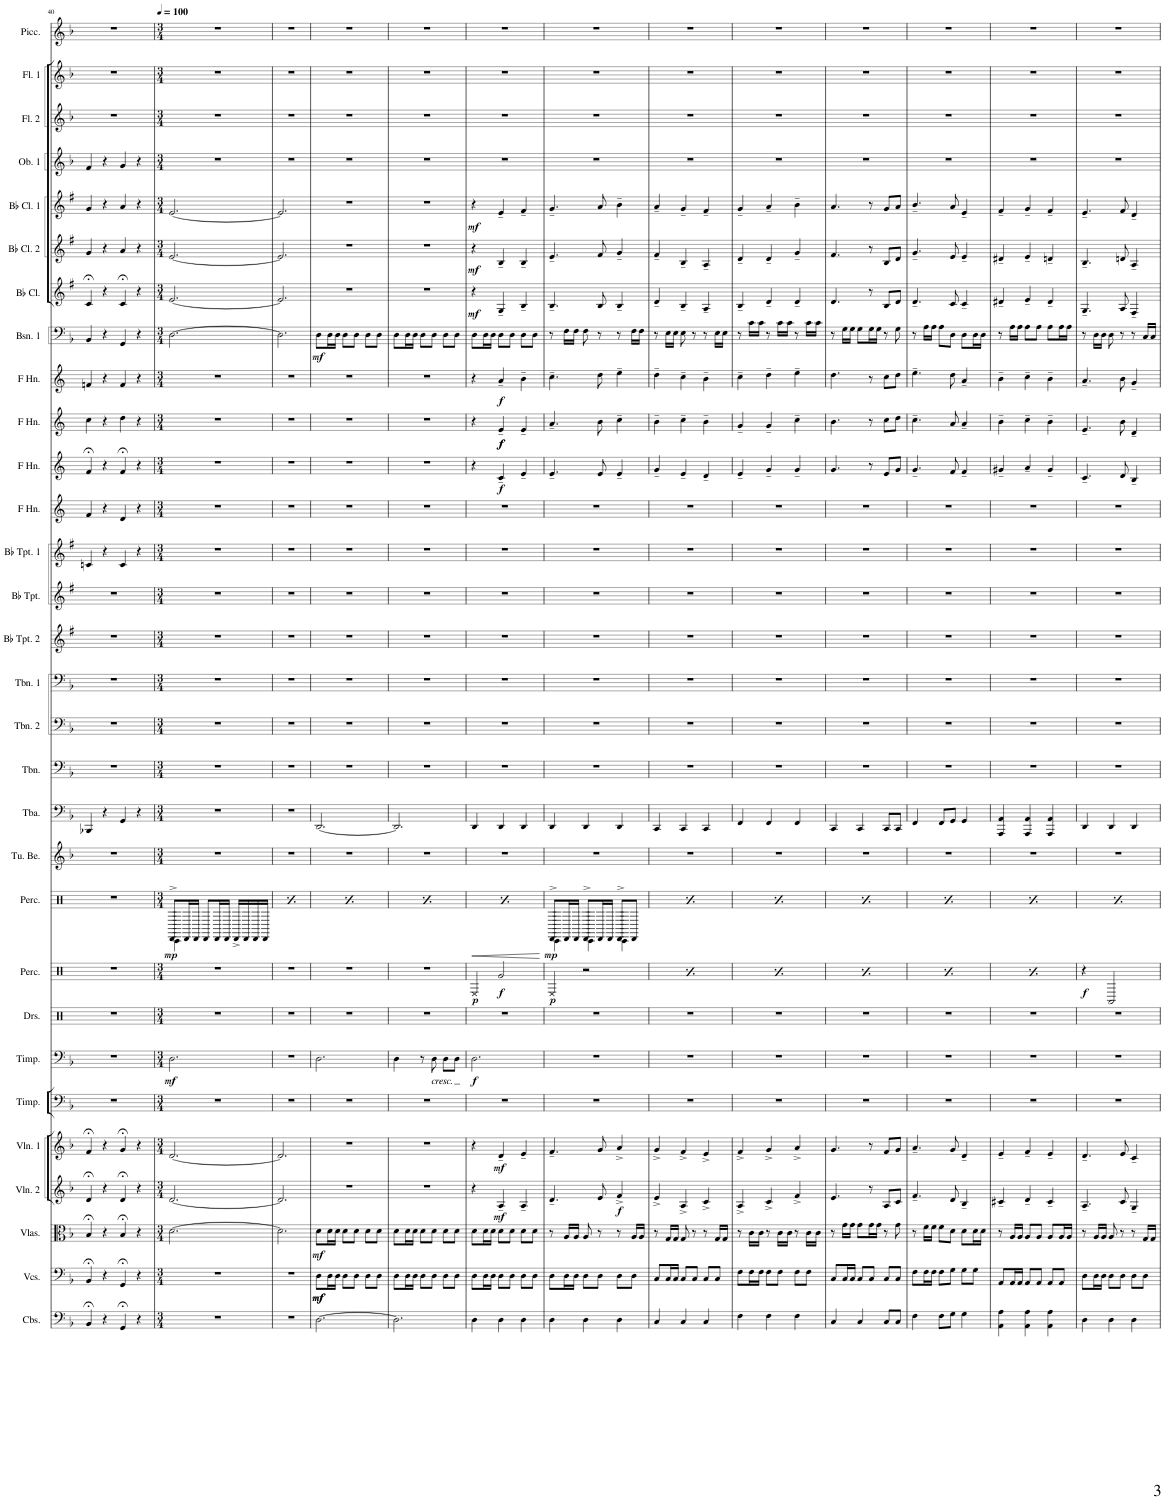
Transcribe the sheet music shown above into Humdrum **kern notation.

**kern	**kern	**dynam	**kern	**dynam	**kern	**dynam	**kern	**dynam	**kern	**kern	**dynam	**kern	**kern	**dynam	**kern	**dynam	**kern	**kern	**kern	**kern	**kern	**kern	**kern	**kern	**kern	**kern	**dynam	**kern	**dynam	**kern	**dynam	**kern	**dynam	**kern	**dynam	**kern	**dynam	**kern	**dynam	**kern	**kern	**kern	**kern
*part30	*part29	*part29	*part28	*part28	*part27	*part27	*part26	*part26	*part25	*part24	*part24	*part23	*part22	*part22	*part21	*part21	*part20	*part19	*part18	*part17	*part16	*part15	*part14	*part13	*part12	*part11	*part11	*part10	*part10	*part9	*part9	*part8	*part8	*part7	*part7	*part6	*part6	*part5	*part5	*part4	*part3	*part2	*part1
*staff30	*staff29	*staff29	*staff28	*staff28	*staff27	*staff27	*staff26	*staff26	*staff25	*staff24	*staff24	*staff23	*staff22	*staff22	*staff21	*staff21	*staff20	*staff19	*staff18	*staff17	*staff16	*staff15	*staff14	*staff13	*staff12	*staff11	*staff11	*staff10	*staff10	*staff9	*staff9	*staff8	*staff8	*staff7	*staff7	*staff6	*staff6	*staff5	*staff5	*staff4	*staff3	*staff2	*staff1
*I"Contrabasses	*I"Violoncellos	*	*I"Violas	*	*I"Violin 2	*	*I"Violin 1	*	*I"Timpani	*I"Timpani	*	*I"Drumset	*I"Percussion	*	*I"Percussion	*	*I"Tubular Bells	*I"Tuba	*I"Trombone	*I"Trombone 2	*I"Trombone 1	*I"Bb Trumpet 2	*I"Bb Trumpet	*I"Bb Trumpet 1	*I"Horn in F	*I"Horn in F	*	*I"Horn in F	*	*I"Horn in F	*	*I"Bassoon 1	*	*I"Bb Clarinet	*	*I"Bb Clarinet 2	*	*I"Bb Clarinet 1	*	*I"Oboe 1	*I"Flute 2	*I"Flute 1	*I"Piccolo
*I'Cbs.	*I'Vcs.	*	*I'Vlas.	*	*I'Vln. 2	*	*I'Vln. 1	*	*I'Timp.	*I'Timp.	*	*I'Drs.	*I'Perc.	*	*I'Perc.	*	*I'Tu. Be.	*I'Tba.	*I'Tbn.	*I'Tbn. 2	*I'Tbn. 1	*I'Bb Tpt. 2	*I'Bb Tpt.	*I'Bb Tpt. 1	*	*	*	*	*	*	*	*I'Bsn. 1	*	*I'Bb Cl.	*	*I'Bb Cl. 2	*	*I'Bb Cl. 1	*	*I'Ob. 1	*I'Fl. 2	*I'Fl. 1	*I'Picc.
!!LO:PB:g=z
*clefF4	*clefF4	*	*clefC3	*	*clefG2	*	*clefG2	*	*clefF4	*clefF4	*	*clefX	*clefX	*	*clefX	*	*clefG2	*clefF4	*clefF4	*clefF4	*clefF4	*clefG2	*clefG2	*clefG2	*clefG2	*clefG2	*	*clefG2	*	*clefG2	*	*clefF4	*	*clefG2	*	*clefG2	*	*clefG2	*	*clefG2	*clefG2	*clefG2	*clefG2
*Trd7c12	*	*	*	*	*	*	*	*	*	*	*	*	*	*	*	*	*	*	*	*	*	*Trd1c2	*Trd1c2	*Trd1c2	*Trd4c7	*Trd4c7	*	*Trd4c7	*	*Trd4c7	*	*Trd5c9	*	*Trd1c2	*	*Trd1c2	*	*Trd1c2	*	*	*	*	*Trd-7c-12
*k[b-]	*k[b-]	*	*k[b-]	*	*k[b-]	*	*k[b-]	*	*k[b-]	*k[b-]	*	*k[]	*k[]	*	*k[]	*	*k[b-]	*k[b-]	*k[b-]	*k[b-]	*k[b-]	*k[f#]	*k[f#]	*k[f#]	*k[]	*k[]	*	*k[]	*	*k[]	*	*k[b-]	*	*k[f#]	*	*k[f#]	*	*k[f#]	*	*k[b-]	*k[b-]	*k[b-]	*k[b-]
*M4/4	*M4/4	*	*M4/4	*	*M4/4	*	*M4/4	*	*M4/4	*M4/4	*	*M4/4	*M4/4	*	*M4/4	*	*M4/4	*M4/4	*M4/4	*M4/4	*M4/4	*M4/4	*M4/4	*M4/4	*M4/4	*M4/4	*	*M4/4	*	*M4/4	*	*M4/4	*	*M4/4	*	*M4/4	*	*M4/4	*	*M4/4	*M4/4	*M4/4	*M4/4
=40	=40	=40	=40	=40	=40	=40	=40	=40	=40	=40	=40	=40	=40	=40	=40	=40	=40	=40	=40	=40	=40	=40	=40	=40	=40	=40	=40	=40	=40	=40	=40	=40	=40	=40	=40	=40	=40	=40	=40	=40	=40	=40	=40
4BB-;</	4BB-;</	.	4B-;</	.	4d;</	.	4f;</	.	1r	1r	.	1r	1r	.	1r	.	1r	4BBB-X/	1r	1r	1r	1r	1r	4cn/	4f/	4f;</	.	4cc\	.	4fn/	.	4BB-/	.	4c;</	.	4g/	.	4g/	.	4f/	1r	1r	1r
4r	4r	.	4r	.	4r	.	4r	.	.	.	.	.	.	.	.	.	.	4r	.	.	.	.	.	4r	4r	4r	.	4r	.	4r	.	4r	.	4r	.	4r	.	4r	.	4r	.	.	.
4GG;</	4GG;</	.	4B-;</	.	4d;</	.	4g;</	.	.	.	.	.	.	.	.	.	.	4GG/	.	.	.	.	.	4c/	4d/	4f;</	.	4dd\	.	4f/	.	4GG/	.	4c;</	.	4a/	.	4a/	.	4g/	.	.	.
4r	4r	.	4r	.	4r	.	4r	.	.	.	.	.	.	.	.	.	.	4r	.	.	.	.	.	4r	4r	4r	.	4r	.	4r	.	4r	.	4r	.	4r	.	4r	.	4r	.	.	.
=41	=41	=41	=41	=41	=41	=41	=41	=41	=41	=41	=41	=41	=41	=41	=41	=41	=41	=41	=41	=41	=41	=41	=41	=41	=41	=41	=41	=41	=41	=41	=41	=41	=41	=41	=41	=41	=41	=41	=41	=41	=41	=41	=41
*M3/4	*M3/4	*	*M3/4	*	*M3/4	*	*M3/4	*	*M3/4	*M3/4	*	*M3/4	*M3/4	*	*M3/4	*	*M3/4	*M3/4	*M3/4	*M3/4	*M3/4	*M3/4	*M3/4	*M3/4	*M3/4	*M3/4	*	*M3/4	*	*M3/4	*	*M3/4	*	*M3/4	*	*M3/4	*	*M3/4	*	*M3/4	*M3/4	*M3/4	*M3/4
*	*	*	*	*	*	*	*	*	*	*	*	*	*	*	*	*	*	*	*	*	*	*	*	*	*	*	*	*	*	*	*	*	*	*	*	*	*	*	*	*	*	*	*MM100
*	*	*	*	*	*	*	*	*	*	*	*	*	*	*	*^	*	*	*	*	*	*	*	*	*	*	*	*	*	*	*	*	*	*	*	*	*	*	*	*	*	*	*	*
!	!	!	!	!	!	!	!	!	!	!	!LO:DY:b	!	!	!	!	!	!LO:DY:b	!	!	!	!	!	!	!	!	!	!	!	!	!	!	!	!	!	!	!	!	!	!	!	!	!	!	!
2.r	2.r	.	[2.d\	.	[2.d/	.	[2.d/	.	2.r	2.D\	mf	2.r	2.r	.	8DD^/L	4CC\	mp	2.r	2.r	2.r	2.r	2.r	2.r	2.r	2.r	2.r	2.r	.	2.r	.	2.r	.	[2.D\	.	[2.e/	.	[2.e/	.	[2.e/	.	2.r	2.r	2.r	2.r
.	.	.	.	.	.	.	.	.	.	.	.	.	.	.	16DD/L	.	.	.	.	.	.	.	.	.	.	.	.	.	.	.	.	.	.	.	.	.	.	.	.	.	.	.	.	.
.	.	.	.	.	.	.	.	.	.	.	.	.	.	.	16DD/JJ	.	.	.	.	.	.	.	.	.	.	.	.	.	.	.	.	.	.	.	.	.	.	.	.	.	.	.	.	.
.	.	.	.	.	.	.	.	.	.	.	.	.	.	.	8DD/L	2ryy	.	.	.	.	.	.	.	.	.	.	.	.	.	.	.	.	.	.	.	.	.	.	.	.	.	.	.	.
.	.	.	.	.	.	.	.	.	.	.	.	.	.	.	16DD/L	.	.	.	.	.	.	.	.	.	.	.	.	.	.	.	.	.	.	.	.	.	.	.	.	.	.	.	.	.
.	.	.	.	.	.	.	.	.	.	.	.	.	.	.	16DD/JJ	.	.	.	.	.	.	.	.	.	.	.	.	.	.	.	.	.	.	.	.	.	.	.	.	.	.	.	.	.
.	.	.	.	.	.	.	.	.	.	.	.	.	.	.	16DD^/LL	.	.	.	.	.	.	.	.	.	.	.	.	.	.	.	.	.	.	.	.	.	.	.	.	.	.	.	.	.
.	.	.	.	.	.	.	.	.	.	.	.	.	.	.	16DD/	.	.	.	.	.	.	.	.	.	.	.	.	.	.	.	.	.	.	.	.	.	.	.	.	.	.	.	.	.
.	.	.	.	.	.	.	.	.	.	.	.	.	.	.	16DD/	.	.	.	.	.	.	.	.	.	.	.	.	.	.	.	.	.	.	.	.	.	.	.	.	.	.	.	.	.
.	.	.	.	.	.	.	.	.	.	.	.	.	.	.	16DD/JJ	.	.	.	.	.	.	.	.	.	.	.	.	.	.	.	.	.	.	.	.	.	.	.	.	.	.	.	.	.
=42	=42	=42	=42	=42	=42	=42	=42	=42	=42	=42	=42	=42	=42	=42	=42	=42	=42	=42	=42	=42	=42	=42	=42	=42	=42	=42	=42	=42	=42	=42	=42	=42	=42	=42	=42	=42	=42	=42	=42	=42	=42	=42	=42	=42
!	!	!	!	!	!	!	!	!	!	!	!	!	!	!	!	!	!LO:DY:b	!	!	!	!	!	!	!	!	!	!	!	!	!	!	!	!	!	!	!	!	!	!	!	!	!	!	!
2.r	2.r	.	2.d\]	.	2.d/]	.	2.d/]	.	2.r	2.r	.	2.r	2.r	.	8DD^/L	4CC\	mp	2.r	2.r	2.r	2.r	2.r	2.r	2.r	2.r	2.r	2.r	.	2.r	.	2.r	.	2.D\]	.	2.e/]	.	2.e/]	.	2.e/]	.	2.r	2.r	2.r	2.r
.	.	.	.	.	.	.	.	.	.	.	.	.	.	.	16DD/L	.	.	.	.	.	.	.	.	.	.	.	.	.	.	.	.	.	.	.	.	.	.	.	.	.	.	.	.	.
.	.	.	.	.	.	.	.	.	.	.	.	.	.	.	16DD/JJ	.	.	.	.	.	.	.	.	.	.	.	.	.	.	.	.	.	.	.	.	.	.	.	.	.	.	.	.	.
.	.	.	.	.	.	.	.	.	.	.	.	.	.	.	8DD/L	2ryy	.	.	.	.	.	.	.	.	.	.	.	.	.	.	.	.	.	.	.	.	.	.	.	.	.	.	.	.
.	.	.	.	.	.	.	.	.	.	.	.	.	.	.	16DD/L	.	.	.	.	.	.	.	.	.	.	.	.	.	.	.	.	.	.	.	.	.	.	.	.	.	.	.	.	.
.	.	.	.	.	.	.	.	.	.	.	.	.	.	.	16DD/JJ	.	.	.	.	.	.	.	.	.	.	.	.	.	.	.	.	.	.	.	.	.	.	.	.	.	.	.	.	.
.	.	.	.	.	.	.	.	.	.	.	.	.	.	.	16DD^/LL	.	.	.	.	.	.	.	.	.	.	.	.	.	.	.	.	.	.	.	.	.	.	.	.	.	.	.	.	.
.	.	.	.	.	.	.	.	.	.	.	.	.	.	.	16DD/	.	.	.	.	.	.	.	.	.	.	.	.	.	.	.	.	.	.	.	.	.	.	.	.	.	.	.	.	.
.	.	.	.	.	.	.	.	.	.	.	.	.	.	.	16DD/	.	.	.	.	.	.	.	.	.	.	.	.	.	.	.	.	.	.	.	.	.	.	.	.	.	.	.	.	.
.	.	.	.	.	.	.	.	.	.	.	.	.	.	.	16DD/JJ	.	.	.	.	.	.	.	.	.	.	.	.	.	.	.	.	.	.	.	.	.	.	.	.	.	.	.	.	.
=43	=43	=43	=43	=43	=43	=43	=43	=43	=43	=43	=43	=43	=43	=43	=43	=43	=43	=43	=43	=43	=43	=43	=43	=43	=43	=43	=43	=43	=43	=43	=43	=43	=43	=43	=43	=43	=43	=43	=43	=43	=43	=43	=43	=43
!	!	!LO:DY:b	!	!	!	!	!	!	!	!	!	!	!	!	!	!	!	!	!	!	!	!	!	!	!	!	!	!	!	!	!	!	!	!	!	!	!	!	!	!	!	!	!	!
!	!	!LO:DY:n=1:b	!	!LO:DY:b	!	!	!	!	!	!	!	!	!	!	!	!	!LO:DY:b	!	!	!	!	!	!	!	!	!	!	!	!	!	!	!	!	!LO:DY:b	!	!	!	!	!	!	!	!	!	!
[2.D\	8D\L	mf mf	8d\L	mf	2.r	.	2.r	.	2.r	2.D\	.	2.r	2.r	.	8DD^/L	4CC\	mp	2.r	[2.DD/	2.r	2.r	2.r	2.r	2.r	2.r	2.r	2.r	.	2.r	.	2.r	.	8D\L	mf	2.r	.	2.r	.	2.r	.	2.r	2.r	2.r	2.r
.	16D\L	.	16d\L	.	.	.	.	.	.	.	.	.	.	.	16DD/L	.	.	.	.	.	.	.	.	.	.	.	.	.	.	.	.	.	16D\L	.	.	.	.	.	.	.	.	.	.	.
.	16D\JJ	.	16d\JJ	.	.	.	.	.	.	.	.	.	.	.	16DD/JJ	.	.	.	.	.	.	.	.	.	.	.	.	.	.	.	.	.	16D\JJ	.	.	.	.	.	.	.	.	.	.	.
.	8D\L	.	8d\L	.	.	.	.	.	.	.	.	.	.	.	8DD/L	2ryy	.	.	.	.	.	.	.	.	.	.	.	.	.	.	.	.	8D\L	.	.	.	.	.	.	.	.	.	.	.
.	8D\J	.	8d\J	.	.	.	.	.	.	.	.	.	.	.	16DD/L	.	.	.	.	.	.	.	.	.	.	.	.	.	.	.	.	.	8D\J	.	.	.	.	.	.	.	.	.	.	.
.	.	.	.	.	.	.	.	.	.	.	.	.	.	.	16DD/JJ	.	.	.	.	.	.	.	.	.	.	.	.	.	.	.	.	.	.	.	.	.	.	.	.	.	.	.	.	.
.	8D\L	.	8d\L	.	.	.	.	.	.	.	.	.	.	.	16DD^/LL	.	.	.	.	.	.	.	.	.	.	.	.	.	.	.	.	.	8D\L	.	.	.	.	.	.	.	.	.	.	.
.	.	.	.	.	.	.	.	.	.	.	.	.	.	.	16DD/	.	.	.	.	.	.	.	.	.	.	.	.	.	.	.	.	.	.	.	.	.	.	.	.	.	.	.	.	.
.	8D\J	.	8d\J	.	.	.	.	.	.	.	.	.	.	.	16DD/	.	.	.	.	.	.	.	.	.	.	.	.	.	.	.	.	.	8D\J	.	.	.	.	.	.	.	.	.	.	.
.	.	.	.	.	.	.	.	.	.	.	.	.	.	.	16DD/JJ	.	.	.	.	.	.	.	.	.	.	.	.	.	.	.	.	.	.	.	.	.	.	.	.	.	.	.	.	.
=44	=44	=44	=44	=44	=44	=44	=44	=44	=44	=44	=44	=44	=44	=44	=44	=44	=44	=44	=44	=44	=44	=44	=44	=44	=44	=44	=44	=44	=44	=44	=44	=44	=44	=44	=44	=44	=44	=44	=44	=44	=44	=44	=44	=44
!	!	!	!	!	!	!	!	!	!	!	!	!	!	!	!	!	!LO:DY:b	!	!	!	!	!	!	!	!	!	!	!	!	!	!	!	!	!	!	!	!	!	!	!	!	!	!	!
2.D\]	8D\L	.	8d\L	.	2.r	.	2.r	.	2.r	4D\	.	2.r	2.r	.	8DD^/L	4CC\	mp	2.r	2.DD/]	2.r	2.r	2.r	2.r	2.r	2.r	2.r	2.r	.	2.r	.	2.r	.	8D\L	.	2.r	.	2.r	.	2.r	.	2.r	2.r	2.r	2.r
.	16D\L	.	16d\L	.	.	.	.	.	.	.	.	.	.	.	16DD/L	.	.	.	.	.	.	.	.	.	.	.	.	.	.	.	.	.	16D\L	.	.	.	.	.	.	.	.	.	.	.
.	16D\JJ	.	16d\JJ	.	.	.	.	.	.	.	.	.	.	.	16DD/JJ	.	.	.	.	.	.	.	.	.	.	.	.	.	.	.	.	.	16D\JJ	.	.	.	.	.	.	.	.	.	.	.
.	8D\L	.	8d\L	.	.	.	.	.	.	8r	.	.	.	.	8DD/L	2ryy	.	.	.	.	.	.	.	.	.	.	.	.	.	.	.	.	8D\L	.	.	.	.	.	.	.	.	.	.	.
!	!	!	!	!	!	!	!	!	!	!LO:TX:b:i:t=cresc.	!	!	!	!	!	!	!	!	!	!	!	!	!	!	!	!	!	!	!	!	!	!	!	!	!	!	!	!	!	!	!	!	!	!
.	8D\J	.	8d\J	.	.	.	.	.	.	8D\	.	.	.	.	16DD/L	.	.	.	.	.	.	.	.	.	.	.	.	.	.	.	.	.	8D\J	.	.	.	.	.	.	.	.	.	.	.
.	.	.	.	.	.	.	.	.	.	.	.	.	.	.	16DD/JJ	.	.	.	.	.	.	.	.	.	.	.	.	.	.	.	.	.	.	.	.	.	.	.	.	.	.	.	.	.
.	8D\L	.	8d\L	.	.	.	.	.	.	8D\L	.	.	.	.	16DD^/LL	.	.	.	.	.	.	.	.	.	.	.	.	.	.	.	.	.	8D\L	.	.	.	.	.	.	.	.	.	.	.
.	.	.	.	.	.	.	.	.	.	.	.	.	.	.	16DD/	.	.	.	.	.	.	.	.	.	.	.	.	.	.	.	.	.	.	.	.	.	.	.	.	.	.	.	.	.
.	8D\J	.	8d\J	.	.	.	.	.	.	8D\J	.	.	.	.	16DD/	.	.	.	.	.	.	.	.	.	.	.	.	.	.	.	.	.	8D\J	.	.	.	.	.	.	.	.	.	.	.
.	.	.	.	.	.	.	.	.	.	.	.	.	.	.	16DD/JJ	.	.	.	.	.	.	.	.	.	.	.	.	.	.	.	.	.	.	.	.	.	.	.	.	.	.	.	.	.
=45	=45	=45	=45	=45	=45	=45	=45	=45	=45	=45	=45	=45	=45	=45	=45	=45	=45	=45	=45	=45	=45	=45	=45	=45	=45	=45	=45	=45	=45	=45	=45	=45	=45	=45	=45	=45	=45	=45	=45	=45	=45	=45	=45	=45
!	!	!	!	!	!	!	!	!	!	!	!LO:DY:b	!	!	!LO:DY:b	!	!	!LO:DY:b	!	!	!	!	!	!	!	!	!	!	!	!	!	!	!	!	!	!	!LO:DY:b	!	!LO:DY:b	!	!LO:DY:b	!	!	!	!
4D\	8D\L	.	8d\L	.	4r	.	4r	.	2.r	2.D\	f	2.r	4E/	p	8DD^/L	4CC\	mp	2.r	4DD/	2.r	2.r	2.r	2.r	2.r	2.r	2.r	4r	.	4r	.	4r	.	8D\L	.	4r	mf	4r	mf	4r	mf	2.r	2.r	2.r	2.r
.	16D\L	.	16d\L	.	.	.	.	.	.	.	.	.	.	.	16DD/L	.	.	.	.	.	.	.	.	.	.	.	.	.	.	.	.	.	16D\L	.	.	.	.	.	.	.	.	.	.	.
.	16D\JJ	.	16d\JJ	.	.	.	.	.	.	.	.	.	.	.	16DD/JJ	.	.	.	.	.	.	.	.	.	.	.	.	.	.	.	.	.	16D\JJ	.	.	.	.	.	.	.	.	.	.	.
!	!	!	!	!	!	!LO:DY:b	!	!LO:DY:b	!	!	!	!	!	!LO:DY:b	!	!	!	!	!	!	!	!	!	!	!	!	!	!LO:DY:b	!	!LO:DY:b	!	!	!	!	!	!	!	!	!	!	!	!	!	!
!	!	!	!	!	!	!	!	!	!	!	!	!	!	!	!	!	!	!	!	!	!	!	!	!	!	!	!	!	!	!LO:DY:n=1:b	!	!LO:DY:b	!	!	!	!	!	!	!	!	!	!	!	!
4D\	8D\L	.	8d\L	.	4A~/	mf	4d~/	mf	.	.	.	.	2g/	f	8DD/L	2ryy	.	.	4DD/	.	.	.	.	.	.	.	4c~/	f	4e~/	f f	4a~/	f	8D\L	.	4G~/	.	4B~/	.	4e~/	.	.	.	.	.
.	8D\J	.	8d\J	.	.	.	.	.	.	.	.	.	.	.	16DD/L	.	.	.	.	.	.	.	.	.	.	.	.	.	.	.	.	.	8D\J	.	.	.	.	.	.	.	.	.	.	.
.	.	.	.	.	.	.	.	.	.	.	.	.	.	.	16DD/JJ	.	.	.	.	.	.	.	.	.	.	.	.	.	.	.	.	.	.	.	.	.	.	.	.	.	.	.	.	.
4D\	8D\L	.	8d\L	.	4A~/	.	4e~/	.	.	.	.	.	.	.	16DD^/LL	.	.	.	4DD/	.	.	.	.	.	.	.	4e~/	.	4e~/	.	4b~\	.	8D\L	.	4B~/	.	4B~/	.	4f#~/	.	.	.	.	.
.	.	.	.	.	.	.	.	.	.	.	.	.	.	.	16DD/	.	.	.	.	.	.	.	.	.	.	.	.	.	.	.	.	.	.	.	.	.	.	.	.	.	.	.	.	.
.	8D\J	.	8d\J	.	.	.	.	.	.	.	.	.	.	.	16DD/	.	.	.	.	.	.	.	.	.	.	.	.	.	.	.	.	.	8D\J	.	.	.	.	.	.	.	.	.	.	.
.	.	.	.	.	.	.	.	.	.	.	.	.	.	.	16DD/JJ	.	.	.	.	.	.	.	.	.	.	.	.	.	.	.	.	.	.	.	.	.	.	.	.	.	.	.	.	.
=46	=46	=46	=46	=46	=46	=46	=46	=46	=46	=46	=46	=46	=46	=46	=46	=46	=46	=46	=46	=46	=46	=46	=46	=46	=46	=46	=46	=46	=46	=46	=46	=46	=46	=46	=46	=46	=46	=46	=46	=46	=46	=46	=46	=46
!	!	!	!	!	!	!	!	!	!	!	!	!	!	!LO:DY:b	!	!	!LO:DY:b	!	!	!	!	!	!	!	!	!	!	!	!	!	!	!	!	!	!	!	!	!	!	!	!	!	!	!
4D\	8D\L	.	8r	.	4.d~/	.	4.f~/	.	2.r	2.r	.	2.r	4E/	p	8DD^/L	4CC\	mp	2.r	4DD/	2.r	2.r	2.r	2.r	2.r	2.r	2.r	4.e~/	.	4.a~/	.	4.cc~\	.	8r	.	4.B~/	.	4.e~/	.	4.g~/	.	2.r	2.r	2.r	2.r
.	16D\L	.	16A/LL	.	.	.	.	.	.	.	.	.	.	.	16DD/L	.	.	.	.	.	.	.	.	.	.	.	.	.	.	.	.	.	16F\LL	.	.	.	.	.	.	.	.	.	.	.
.	16D\JJ	.	16A/JJ	.	.	.	.	.	.	.	.	.	.	.	16DD/JJ	.	.	.	.	.	.	.	.	.	.	.	.	.	.	.	.	.	16F\JJ	.	.	.	.	.	.	.	.	.	.	.
4D\	8D\L	.	8A/	.	.	.	.	.	.	.	.	.	2r	.	8DD^/L	4CC\	.	.	4DD/	.	.	.	.	.	.	.	.	.	.	.	.	.	8F\	.	.	.	.	.	.	.	.	.	.	.
.	8D\J	.	8r	.	8e/	.	8g/	.	.	.	.	.	.	.	16DD/L	.	.	.	.	.	.	.	.	.	.	.	8e/	.	8b\	.	8dd\	.	8r	.	8B/	.	8f#/	.	8a/	.	.	.	.	.
.	.	.	.	.	.	.	.	.	.	.	.	.	.	.	16DD/JJ	.	.	.	.	.	.	.	.	.	.	.	.	.	.	.	.	.	.	.	.	.	.	.	.	.	.	.	.	.
!	!	!	!	!	!	!LO:DY:b	!	!	!	!	!	!	!	!	!	!	!	!	!	!	!	!	!	!	!	!	!	!	!	!	!	!	!	!	!	!	!	!	!	!	!	!	!	!
4D\	8D\L	.	8r	.	4f^/	f	4a^/	.	.	.	.	.	.	.	8DD^/L	4CC\	.	.	4DD/	.	.	.	.	.	.	.	4e~/	.	4cc~\	.	4ee~\	.	8r	.	4B~/	.	4g~/	.	4b~\	.	.	.	.	.
.	8D\J	.	16A/LL	.	.	.	.	.	.	.	.	.	.	.	8DD/J	.	.	.	.	.	.	.	.	.	.	.	.	.	.	.	.	.	16F\LL	.	.	.	.	.	.	.	.	.	.	.
.	.	.	16A/JJ	.	.	.	.	.	.	.	.	.	.	.	.	.	.	.	.	.	.	.	.	.	.	.	.	.	.	.	.	.	16F\JJ	.	.	.	.	.	.	.	.	.	.	.
=47	=47	=47	=47	=47	=47	=47	=47	=47	=47	=47	=47	=47	=47	=47	=47	=47	=47	=47	=47	=47	=47	=47	=47	=47	=47	=47	=47	=47	=47	=47	=47	=47	=47	=47	=47	=47	=47	=47	=47	=47	=47	=47	=47	=47
!	!	!	!	!	!	!	!	!	!	!	!	!	!	!LO:DY:b	!	!	!LO:DY:b	!	!	!	!	!	!	!	!	!	!	!	!	!	!	!	!	!	!	!	!	!	!	!	!	!	!	!
4C/	8C/L	.	8r	.	4e^/	.	4g^/	.	2.r	2.r	.	2.r	4E/	p	8DD^/L	4CC\	mp	2.r	4CC/	2.r	2.r	2.r	2.r	2.r	2.r	2.r	4g~/	.	4b~\	.	4dd~\	.	8r	.	4d~/	.	4f#~/	.	4a~/	.	2.r	2.r	2.r	2.r
.	16C/L	.	16G/LL	.	.	.	.	.	.	.	.	.	.	.	16DD/L	.	.	.	.	.	.	.	.	.	.	.	.	.	.	.	.	.	16E\LL	.	.	.	.	.	.	.	.	.	.	.
.	16C/JJ	.	16G/JJ	.	.	.	.	.	.	.	.	.	.	.	16DD/JJ	.	.	.	.	.	.	.	.	.	.	.	.	.	.	.	.	.	16E\JJ	.	.	.	.	.	.	.	.	.	.	.
4C/	8C/L	.	8G/	.	4A^/	.	4f^/	.	.	.	.	.	2r	.	8DD^/L	4CC\	.	.	4CC/	.	.	.	.	.	.	.	4e~/	.	4cc~\	.	4cc~\	.	8E\	.	4B~/	.	4B~/	.	4g~/	.	.	.	.	.
.	8C/J	.	8r	.	.	.	.	.	.	.	.	.	.	.	16DD/L	.	.	.	.	.	.	.	.	.	.	.	.	.	.	.	.	.	8r	.	.	.	.	.	.	.	.	.	.	.
.	.	.	.	.	.	.	.	.	.	.	.	.	.	.	16DD/JJ	.	.	.	.	.	.	.	.	.	.	.	.	.	.	.	.	.	.	.	.	.	.	.	.	.	.	.	.	.
4C/	8C/L	.	8r	.	4c^/	.	4e^/	.	.	.	.	.	.	.	8DD^/L	4CC\	.	.	4CC/	.	.	.	.	.	.	.	4d~/	.	4b~\	.	4b~\	.	8r	.	4A~/	.	4A~/	.	4f#~/	.	.	.	.	.
.	8C/J	.	16G/LL	.	.	.	.	.	.	.	.	.	.	.	8DD/J	.	.	.	.	.	.	.	.	.	.	.	.	.	.	.	.	.	16E\LL	.	.	.	.	.	.	.	.	.	.	.
.	.	.	16G/JJ	.	.	.	.	.	.	.	.	.	.	.	.	.	.	.	.	.	.	.	.	.	.	.	.	.	.	.	.	.	16E\JJ	.	.	.	.	.	.	.	.	.	.	.
=48	=48	=48	=48	=48	=48	=48	=48	=48	=48	=48	=48	=48	=48	=48	=48	=48	=48	=48	=48	=48	=48	=48	=48	=48	=48	=48	=48	=48	=48	=48	=48	=48	=48	=48	=48	=48	=48	=48	=48	=48	=48	=48	=48	=48
!	!	!	!	!	!	!	!	!	!	!	!	!	!	!LO:DY:b	!	!	!LO:DY:b	!	!	!	!	!	!	!	!	!	!	!	!	!	!	!	!	!	!	!	!	!	!	!	!	!	!	!
4F\	8F\L	.	8r	.	4A^/	.	4f^/	.	2.r	2.r	.	2.r	4E/	p	8DD^/L	4CC\	mp	2.r	4FF/	2.r	2.r	2.r	2.r	2.r	2.r	2.r	4e~/	.	4g~/	.	4cc~\	.	8r	.	4B~/	.	4d~/	.	4g~/	.	2.r	2.r	2.r	2.r
.	16F\L	.	16c\LL	.	.	.	.	.	.	.	.	.	.	.	16DD/L	.	.	.	.	.	.	.	.	.	.	.	.	.	.	.	.	.	16c\LL	.	.	.	.	.	.	.	.	.	.	.
.	16F\JJ	.	16c\JJ	.	.	.	.	.	.	.	.	.	.	.	16DD/JJ	.	.	.	.	.	.	.	.	.	.	.	.	.	.	.	.	.	16c\JJ	.	.	.	.	.	.	.	.	.	.	.
4F\	8F\L	.	8r	.	4c^/	.	4g^/	.	.	.	.	.	2r	.	8DD^/L	4CC\	.	.	4FF/	.	.	.	.	.	.	.	4g~/	.	4g~/	.	4dd~\	.	8r	.	4d~/	.	4d~/	.	4a~/	.	.	.	.	.
.	8F\J	.	16c\LL	.	.	.	.	.	.	.	.	.	.	.	16DD/L	.	.	.	.	.	.	.	.	.	.	.	.	.	.	.	.	.	16c\LL	.	.	.	.	.	.	.	.	.	.	.
.	.	.	16c\JJ	.	.	.	.	.	.	.	.	.	.	.	16DD/JJ	.	.	.	.	.	.	.	.	.	.	.	.	.	.	.	.	.	16c\JJ	.	.	.	.	.	.	.	.	.	.	.
4F\	8F\L	.	8r	.	4f^/	.	4a^/	.	.	.	.	.	.	.	8DD^/L	4CC\	.	.	4FF/	.	.	.	.	.	.	.	4g~/	.	4cc~\	.	4ee~\	.	8r	.	4d~/	.	4g~/	.	4b~\	.	.	.	.	.
.	8F\J	.	16c\LL	.	.	.	.	.	.	.	.	.	.	.	8DD/J	.	.	.	.	.	.	.	.	.	.	.	.	.	.	.	.	.	16c\LL	.	.	.	.	.	.	.	.	.	.	.
.	.	.	16c\JJ	.	.	.	.	.	.	.	.	.	.	.	.	.	.	.	.	.	.	.	.	.	.	.	.	.	.	.	.	.	16c\JJ	.	.	.	.	.	.	.	.	.	.	.
=49	=49	=49	=49	=49	=49	=49	=49	=49	=49	=49	=49	=49	=49	=49	=49	=49	=49	=49	=49	=49	=49	=49	=49	=49	=49	=49	=49	=49	=49	=49	=49	=49	=49	=49	=49	=49	=49	=49	=49	=49	=49	=49	=49	=49
!	!	!	!	!	!	!	!	!	!	!	!	!	!	!LO:DY:b	!	!	!LO:DY:b	!	!	!	!	!	!	!	!	!	!	!	!	!	!	!	!	!	!	!	!	!	!	!	!	!	!	!
4C/	8C/L	.	8r	.	4.e/	.	4.g/	.	2.r	2.r	.	2.r	4E/	p	8DD^/L	4CC\	mp	2.r	4CC/	2.r	2.r	2.r	2.r	2.r	2.r	2.r	4.g/	.	4.b\	.	4.dd\	.	8r	.	4.d/	.	4.f#/	.	4.a/	.	2.r	2.r	2.r	2.r
.	16C/L	.	16g\LL	.	.	.	.	.	.	.	.	.	.	.	16DD/L	.	.	.	.	.	.	.	.	.	.	.	.	.	.	.	.	.	16G\LL	.	.	.	.	.	.	.	.	.	.	.
.	16C/JJ	.	16g\JJ	.	.	.	.	.	.	.	.	.	.	.	16DD/JJ	.	.	.	.	.	.	.	.	.	.	.	.	.	.	.	.	.	16G\JJ	.	.	.	.	.	.	.	.	.	.	.
4C/	8C/L	.	8g\L	.	.	.	.	.	.	.	.	.	2r	.	8DD^/L	4CC\	.	.	4CC/	.	.	.	.	.	.	.	.	.	.	.	.	.	8G\L	.	.	.	.	.	.	.	.	.	.	.
.	8C/J	.	16g\L	.	8r	.	8r	.	.	.	.	.	.	.	16DD/L	.	.	.	.	.	.	.	.	.	.	.	8r	.	8r	.	8r	.	16G\L	.	8r	.	8r	.	8r	.	.	.	.	.
.	.	.	16g\JJ	.	.	.	.	.	.	.	.	.	.	.	16DD/JJ	.	.	.	.	.	.	.	.	.	.	.	.	.	.	.	.	.	16G\JJ	.	.	.	.	.	.	.	.	.	.	.
8C/L	8C/L	.	8r	.	8A/L	.	8f/L	.	.	.	.	.	.	.	8DD^/L	4CC\	.	.	8CC/L	.	.	.	.	.	.	.	8e/L	.	8cc\L	.	8cc\L	.	8r	.	8B/L	.	8B/L	.	8g/L	.	.	.	.	.
8C/J	8C/J	.	8g\	.	8c/J	.	8g/J	.	.	.	.	.	.	.	8DD/J	.	.	.	8CC/J	.	.	.	.	.	.	.	8g/J	.	8dd\J	.	8dd\J	.	8G\	.	8d/J	.	8d/J	.	8a/J	.	.	.	.	.
=50	=50	=50	=50	=50	=50	=50	=50	=50	=50	=50	=50	=50	=50	=50	=50	=50	=50	=50	=50	=50	=50	=50	=50	=50	=50	=50	=50	=50	=50	=50	=50	=50	=50	=50	=50	=50	=50	=50	=50	=50	=50	=50	=50	=50
!	!	!	!	!	!	!	!	!	!	!	!	!	!	!LO:DY:b	!	!	!LO:DY:b	!	!	!	!	!	!	!	!	!	!	!	!	!	!	!	!	!	!	!	!	!	!	!	!	!	!	!
4F\	8F\L	.	8r	.	4.f~/	.	4.a~/	.	2.r	2.r	.	2.r	4E/	p	8DD^/L	4CC\	mp	2.r	4FF/	2.r	2.r	2.r	2.r	2.r	2.r	2.r	4.g~/	.	4.cc~\	.	4.ee~\	.	8r	.	4.d~/	.	4.g~/	.	4.b~/	.	2.r	2.r	2.r	2.r
.	16F\L	.	16f\LL	.	.	.	.	.	.	.	.	.	.	.	16DD/L	.	.	.	.	.	.	.	.	.	.	.	.	.	.	.	.	.	16A\LL	.	.	.	.	.	.	.	.	.	.	.
.	16F\JJ	.	16f\JJ	.	.	.	.	.	.	.	.	.	.	.	16DD/JJ	.	.	.	.	.	.	.	.	.	.	.	.	.	.	.	.	.	16A\JJ	.	.	.	.	.	.	.	.	.	.	.
8F\L	8F\L	.	8f\L	.	.	.	.	.	.	.	.	.	2r	.	8DD^/L	4CC\	.	.	8FF/L	.	.	.	.	.	.	.	.	.	.	.	.	.	8A\L	.	.	.	.	.	.	.	.	.	.	.
8G\J	8G\J	.	8d\J	.	8d/	.	8g/	.	.	.	.	.	.	.	16DD/L	.	.	.	8GG/J	.	.	.	.	.	.	.	8f/	.	8a/	.	8dd\	.	8D\J	.	8c/	.	8e/	.	8a/	.	.	.	.	.
.	.	.	.	.	.	.	.	.	.	.	.	.	.	.	16DD/JJ	.	.	.	.	.	.	.	.	.	.	.	.	.	.	.	.	.	.	.	.	.	.	.	.	.	.	.	.	.
4G\	8G\L	.	8d\L	.	4B-~/	.	4d~/	.	.	.	.	.	.	.	8DD^/L	4CC\	.	.	4GG/	.	.	.	.	.	.	.	4f~/	.	4a~/	.	4a~/	.	8D\L	.	4c~/	.	4e~/	.	4e~/	.	.	.	.	.
.	8G\J	.	16d\L	.	.	.	.	.	.	.	.	.	.	.	8DD/J	.	.	.	.	.	.	.	.	.	.	.	.	.	.	.	.	.	16D\L	.	.	.	.	.	.	.	.	.	.	.
.	.	.	16d\JJ	.	.	.	.	.	.	.	.	.	.	.	.	.	.	.	.	.	.	.	.	.	.	.	.	.	.	.	.	.	16D\JJ	.	.	.	.	.	.	.	.	.	.	.
=51	=51	=51	=51	=51	=51	=51	=51	=51	=51	=51	=51	=51	=51	=51	=51	=51	=51	=51	=51	=51	=51	=51	=51	=51	=51	=51	=51	=51	=51	=51	=51	=51	=51	=51	=51	=51	=51	=51	=51	=51	=51	=51	=51	=51
!	!	!	!	!	!	!	!	!	!	!	!	!	!	!LO:DY:b	!	!	!LO:DY:b	!	!	!	!	!	!	!	!	!	!	!	!	!	!	!	!	!	!	!	!	!	!	!	!	!	!	!
4AA\ 4A\	8AA/L	.	8r	.	4c#X~/	.	4e~/	.	2.r	2.r	.	2.r	4E/	p	8DD^/L	4CC\	mp	2.r	4AAA/ 4AA/	2.r	2.r	2.r	2.r	2.r	2.r	2.r	4g#X~/	.	4b~\	.	4b~\	.	8r	.	4d#X~/	.	4d#X~/	.	4f#~/	.	2.r	2.r	2.r	2.r
.	16AA/L	.	16A/LL	.	.	.	.	.	.	.	.	.	.	.	16DD/L	.	.	.	.	.	.	.	.	.	.	.	.	.	.	.	.	.	16A\LL	.	.	.	.	.	.	.	.	.	.	.
.	16AA/JJ	.	16A/JJ	.	.	.	.	.	.	.	.	.	.	.	16DD/JJ	.	.	.	.	.	.	.	.	.	.	.	.	.	.	.	.	.	16A\JJ	.	.	.	.	.	.	.	.	.	.	.
4AA\ 4A\	8AA/L	.	8A/L	.	4d~/	.	4f~/	.	.	.	.	.	2r	.	8DD^/L	4CC\	.	.	4AAA/ 4AA/	.	.	.	.	.	.	.	4a~/	.	4cc~\	.	4cc~\	.	8A\L	.	4e~/	.	4e~/	.	4g~/	.	.	.	.	.
.	8AA/J	.	8A/J	.	.	.	.	.	.	.	.	.	.	.	16DD/L	.	.	.	.	.	.	.	.	.	.	.	.	.	.	.	.	.	8A\J	.	.	.	.	.	.	.	.	.	.	.
.	.	.	.	.	.	.	.	.	.	.	.	.	.	.	16DD/JJ	.	.	.	.	.	.	.	.	.	.	.	.	.	.	.	.	.	.	.	.	.	.	.	.	.	.	.	.	.
4AA\ 4A\	8AA/L	.	8A/L	.	4c#~/	.	4e~/	.	.	.	.	.	.	.	8DD^/L	4CC\	.	.	4AAA/ 4AA/	.	.	.	.	.	.	.	4g#~/	.	4b~\	.	4b~\	.	8A\L	.	4d#~/	.	4dn~/	.	4f#~/	.	.	.	.	.
.	8AA/J	.	16A/L	.	.	.	.	.	.	.	.	.	.	.	8DD/J	.	.	.	.	.	.	.	.	.	.	.	.	.	.	.	.	.	16A\L	.	.	.	.	.	.	.	.	.	.	.
.	.	.	16A/JJ	.	.	.	.	.	.	.	.	.	.	.	.	.	.	.	.	.	.	.	.	.	.	.	.	.	.	.	.	.	16A\JJ	.	.	.	.	.	.	.	.	.	.	.
=52	=52	=52	=52	=52	=52	=52	=52	=52	=52	=52	=52	=52	=52	=52	=52	=52	=52	=52	=52	=52	=52	=52	=52	=52	=52	=52	=52	=52	=52	=52	=52	=52	=52	=52	=52	=52	=52	=52	=52	=52	=52	=52	=52	=52
!	!	!	!	!	!	!	!	!	!	!	!	!	!	!LO:DY:b	!	!	!LO:DY:b	!	!	!	!	!	!	!	!	!	!	!	!	!	!	!	!	!	!	!	!	!	!	!	!	!	!	!
4D\	8D\L	.	8r	.	4.A~/	.	4.d~/	.	2.r	2.r	.	2.r	4r	f	8DD^/L	4CC\	mp	2.r	4DD/	2.r	2.r	2.r	2.r	2.r	2.r	2.r	4.c~/	.	4.e~/	.	4.a~/	.	8r	.	4.G~/	.	4.B~/	.	4.e~/	.	2.r	2.r	2.r	2.r
.	16D\L	.	16A/LL	.	.	.	.	.	.	.	.	.	.	.	16DD/L	.	.	.	.	.	.	.	.	.	.	.	.	.	.	.	.	.	16D\LL	.	.	.	.	.	.	.	.	.	.	.
.	16D\JJ	.	16A/JJ	.	.	.	.	.	.	.	.	.	.	.	16DD/JJ	.	.	.	.	.	.	.	.	.	.	.	.	.	.	.	.	.	16D\JJ	.	.	.	.	.	.	.	.	.	.	.
4D\	8D\L	.	8A/	.	.	.	.	.	.	.	.	.	2AA/	.	8DD^/L	4CC\	.	.	4DD/	.	.	.	.	.	.	.	.	.	.	.	.	.	8D\	.	.	.	.	.	.	.	.	.	.	.
.	8D\J	.	8r	.	8c/	.	8e/	.	.	.	.	.	.	.	16DD/L	.	.	.	.	.	.	.	.	.	.	.	8d/	.	8b\	.	8b\	.	8r	.	8A/	.	8dn/	.	8f#/	.	.	.	.	.
.	.	.	.	.	.	.	.	.	.	.	.	.	.	.	16DD/JJ	.	.	.	.	.	.	.	.	.	.	.	.	.	.	.	.	.	.	.	.	.	.	.	.	.	.	.	.	.
4D\	8D\L	.	8r	.	4G~/	.	4c~/	.	.	.	.	.	.	.	8DD^/L	4CC\	.	.	4DD/	.	.	.	.	.	.	.	4B~/	.	4d~/	.	4g~/	.	8r	.	4F#~/	.	4A~/	.	4d~/	.	.	.	.	.
.	8D\J	.	16G/LL	.	.	.	.	.	.	.	.	.	.	.	8DD/J	.	.	.	.	.	.	.	.	.	.	.	.	.	.	.	.	.	16C/LL	.	.	.	.	.	.	.	.	.	.	.
.	.	.	16G/JJ	.	.	.	.	.	.	.	.	.	.	.	.	.	.	.	.	.	.	.	.	.	.	.	.	.	.	.	.	.	16C/JJ	.	.	.	.	.	.	.	.	.	.	.
*	*	*	*	*	*	*	*	*	*	*	*	*	*	*	*v	*v	*	*	*	*	*	*	*	*	*	*	*	*	*	*	*	*	*	*	*	*	*	*	*	*	*	*	*	*
=	=	=	=	=	=	=	=	=	=	=	=	=	=	=	=	=	=	=	=	=	=	=	=	=	=	=	=	=	=	=	=	=	=	=	=	=	=	=	=	=	=	=	=
*-	*-	*-	*-	*-	*-	*-	*-	*-	*-	*-	*-	*-	*-	*-	*-	*-	*-	*-	*-	*-	*-	*-	*-	*-	*-	*-	*-	*-	*-	*-	*-	*-	*-	*-	*-	*-	*-	*-	*-	*-	*-	*-	*-
